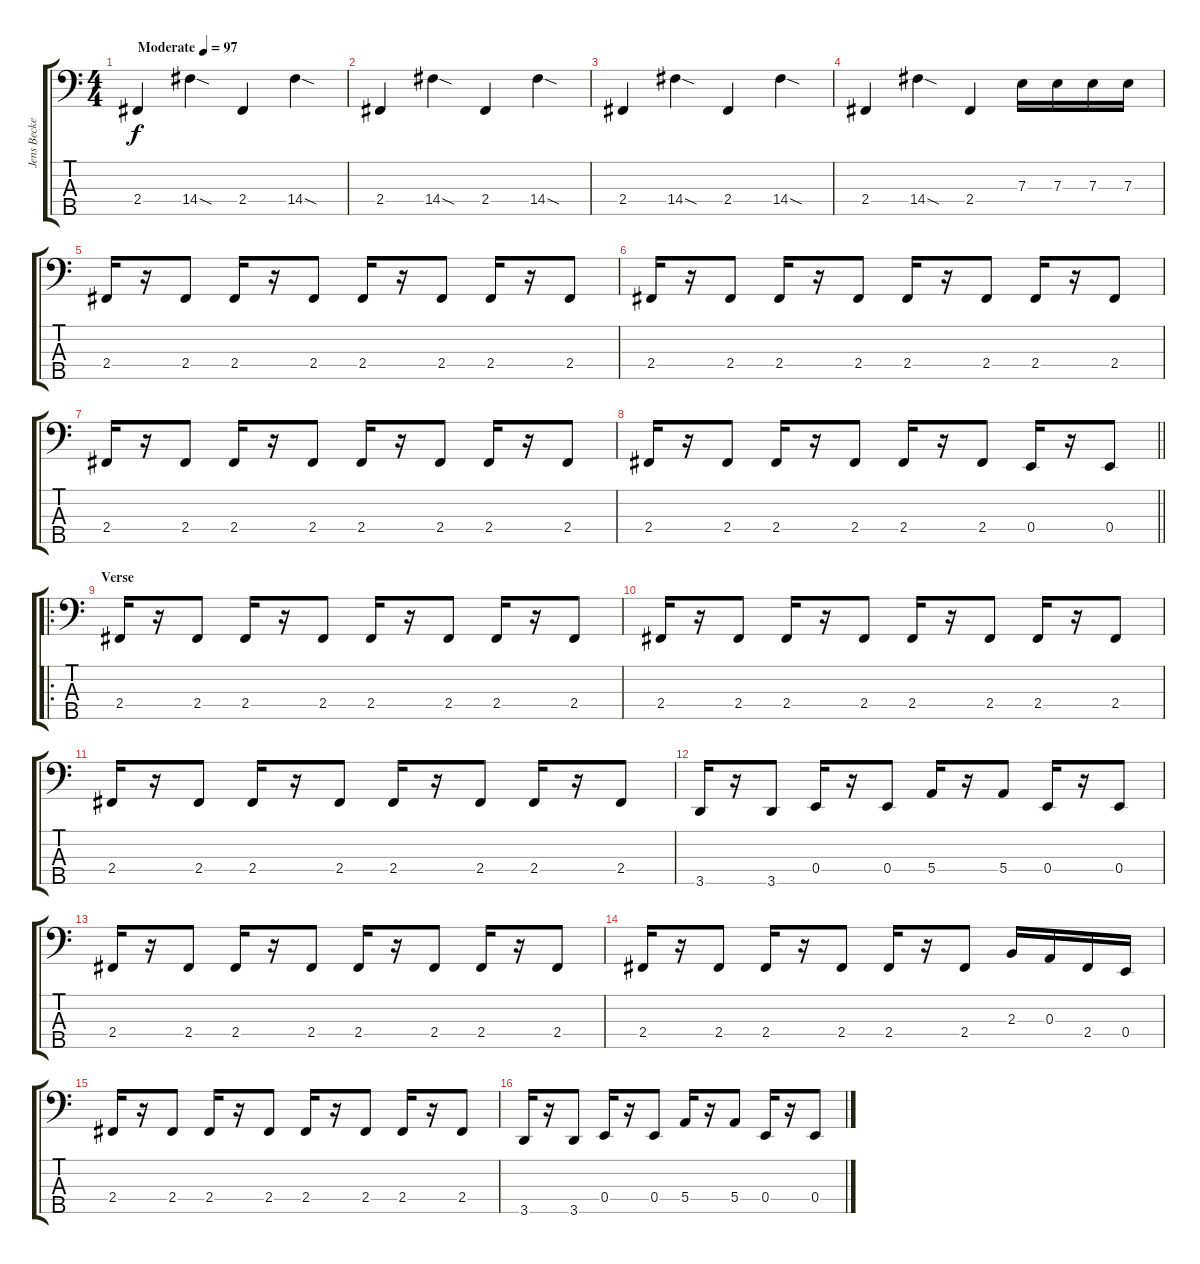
\track ("Jens Becker" "Jens Becke") {instrument electricbassfinger}
\staff {score tabs}
\tuning (G2 D2 A1 E1 B0) {hide}
\ts (4 4)
\tempo (97 "Moderate")
\clef f4
\ks c
2.4.4{dy f instrument electricbassfinger} 14.4{sod}.4 2.4.4 14.4{sod}.4 |
2.4.4 14.4{sod}.4 2.4.4 14.4{sod}.4 |
2.4.4 14.4{sod}.4 2.4.4 14.4{sod}.4 |
2.4.4 14.4{sod}.4 2.4.4 7.3.16 7.3.16 7.3.16 7.3.16 |
2.4.16 r.16 2.4.8 2.4.16 r.16 2.4.8 2.4.16 r.16 2.4.8 2.4.16 r.16 2.4.8 |
2.4.16 r.16 2.4.8 2.4.16 r.16 2.4.8 2.4.16 r.16 2.4.8 2.4.16 r.16 2.4.8 |
2.4.16 r.16 2.4.8 2.4.16 r.16 2.4.8 2.4.16 r.16 2.4.8 2.4.16 r.16 2.4.8 |
\barLineRight lightlight
2.4.16 r.16 2.4.8 2.4.16 r.16 2.4.8 2.4.16 r.16 2.4.8 0.4.16 r.16 0.4.8 |
\ro
\section ("" "Verse")
2.4.16 r.16 2.4.8 2.4.16 r.16 2.4.8 2.4.16 r.16 2.4.8 2.4.16 r.16 2.4.8 |
2.4.16 r.16 2.4.8 2.4.16 r.16 2.4.8 2.4.16 r.16 2.4.8 2.4.16 r.16 2.4.8 |
2.4.16 r.16 2.4.8 2.4.16 r.16 2.4.8 2.4.16 r.16 2.4.8 2.4.16 r.16 2.4.8 |
3.5.16 r.16 3.5.8 0.4.16 r.16 0.4.8 5.4.16 r.16 5.4.8 0.4.16 r.16 0.4.8 |
2.4.16 r.16 2.4.8 2.4.16 r.16 2.4.8 2.4.16 r.16 2.4.8 2.4.16 r.16 2.4.8 |
2.4.16 r.16 2.4.8 2.4.16 r.16 2.4.8 2.4.16 r.16 2.4.8 2.3.16 0.3.16 2.4.16 0.4.16 |
2.4.16 r.16 2.4.8 2.4.16 r.16 2.4.8 2.4.16 r.16 2.4.8 2.4.16 r.16 2.4.8 |
3.5.16 r.16 3.5.8 0.4.16 r.16 0.4.8 5.4.16 r.16 5.4.8 0.4.16 r.16 0.4.8
